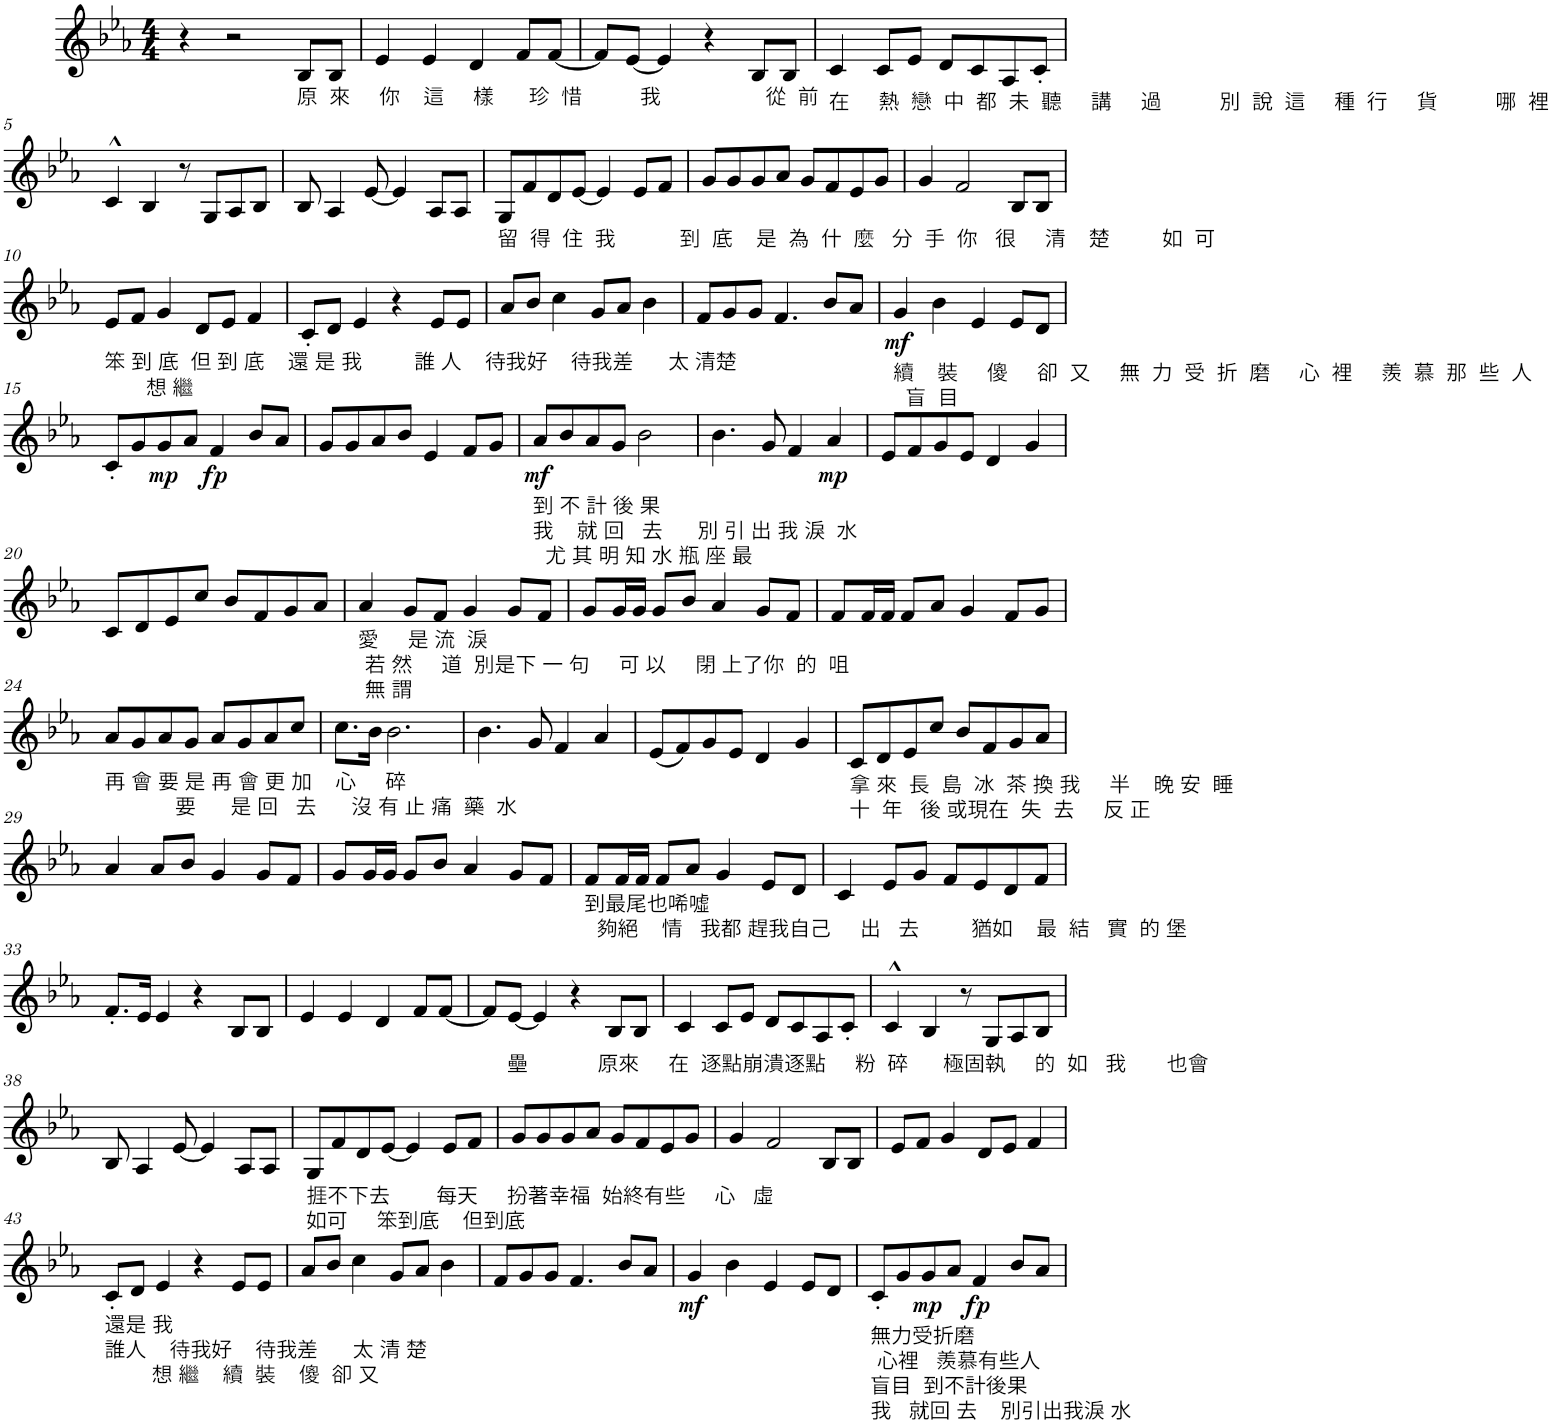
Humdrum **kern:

**kern	**dynam
*part1	*part1
*staff1	*staff1
*I"Voice	*
*I'V	*
*clefG2	*
*k[b-e-a-]	*
*M4/4	*
=1	=1
4r	.
2r	.
!LO:TX:b:t=原  來     你    這     樣      珍  惜          我                  從  前	!
8B-/L	.
8B-/J	.
=2	=2
4e-/	.
4e-/	.
4d/	.
8f/L	.
[8f/J	.
=3	=3
8f/L]	.
[8e-/J	.
4e-/]	.
4r	.
8B-/L	.
8B-/J	.
=4	=4
!LO:TX:b:t=在     熱  戀  中  都  未  聽     講     過          別  說  這     種  行     貨          哪  裡	!
4c/	.
8c/L	.
8e-/J	.
8d/L	.
8c/	.
8A-/	.
8c'/J	.
!!LO:LB:g=z
=5	=5
4c^^/	.
4B-/	.
8r	.
8G/L	.
8A-/	.
8B-/J	.
=6	=6
8B-/	.
4A-/	.
[8e-/	.
4e-/]	.
8A-/L	.
8A-/J	.
=7	=7
!LO:TX:b:t=留  得  住  我           到  底    是  為  什  麼   分  手  你   很     清    楚         如  可	!
8G/L	.
8f/	.
8d/	.
[8e-/J	.
4e-/]	.
8e-/L	.
8f/J	.
=8	=8
8g/L	.
8g/	.
8g/	.
8a-/J	.
8g/L	.
8f/	.
8e-/	.
8g/J	.
=9	=9
4g/	.
2f/	.
8B-/L	.
8B-/J	.
!!LO:LB:g=z
=10	=10
!LO:TX:b:t=笨 到 底  但 到 底    還 是 我         誰 人    待我好    待我差      太 清楚	!
!LO:TX:b:t=想 繼	!
8e-/L	.
8f/J	.
4g/	.
8d/L	.
8e-/J	.
4f/	.
=11	=11
8c'/L	.
8d/J	.
4e-/	.
4r	.
8e-/L	.
8e-/J	.
=12	=12
8a-/L	.
8b-/J	.
4cc\	.
8g/L	.
8a-/J	.
4b-\	.
=13	=13
8f/L	.
8g/	.
8g/J	.
4.f/	.
8b-/L	.
8a-/J	.
=14	=14
!LO:TX:b:t=續    裝     傻     卻  又     無  力  受  折  磨     心  裡     羨  慕  那  些  人	!
!LO:TX:b:t=盲  目	!
!	!LO:DY:b
4g/	mf
4b-\	.
4e-/	.
8e-/L	.
8d/J	.
!!LO:LB:g=z
=15	=15
8c'/L	.
8g/	.
!	!LO:DY:b
8g/	mp
8a-/J	.
!	!LO:DY:b
4f/	fp
8b-/L	.
8a-/J	.
=16	=16
8g/L	.
8g/	.
8a-/	.
8b-/J	.
4e-/	.
8f/L	.
8g/J	.
=17	=17
!LO:TX:b:t=到 不 計 後 果	!
!LO:TX:b:t=我    就 回   去      別 引 出 我 淚  水	!
!LO:TX:b:t=尤 其 明 知 水 瓶 座 最	!
!	!LO:DY:b
8a-/L	mf
8b-/	.
8a-/	.
8g/J	.
2b-\	.
=18	=18
4.b-\	.
8g/	.
4f/	.
!	!LO:DY:b
4a-/	mp
=19	=19
8e-/L	.
8f/	.
8g/	.
8e-/J	.
4d/	.
4g/	.
!!LO:LB:g=z
=20	=20
8c/L	.
8d/	.
8e-/	.
8cc/J	.
8b-/L	.
8f/	.
8g/	.
8a-/J	.
=21	=21
!LO:TX:b:t=愛     是 流  淚	!
!LO:TX:b:t=若 然     道  別是下 一 句     可 以     閉 上了你  的  咀	!
!LO:TX:b:t=無 謂	!
4a-/	.
8g/L	.
8f/J	.
4g/	.
8g/L	.
8f/J	.
=22	=22
8g/L	.
16g/L	.
16g/JJ	.
8g/L	.
8b-/J	.
4a-/	.
8g/L	.
8f/J	.
=23	=23
8f/L	.
16f/L	.
16f/JJ	.
8f/L	.
8a-/J	.
4g/	.
8f/L	.
8g/J	.
!!LO:LB:g=z
=24	=24
!LO:TX:b:t=再 會 要 是 再 會 更 加    心     碎	!
!LO:TX:b:t=要      是 回   去      沒 有 止 痛  藥  水	!
8a-/L	.
8g/	.
8a-/	.
8g/J	.
8a-/L	.
8g/	.
8a-/	.
8cc/J	.
=25	=25
8.cc\L	.
16b-\Jk	.
2.b-\	.
=26	=26
4.b-\	.
8g/	.
4f/	.
4a-/	.
=27	=27
(<8e-/L	.
8f/)	.
8g/	.
8e-/J	.
4d/	.
4g/	.
=28	=28
!LO:TX:b:t=拿 來  長  島  冰  茶 換 我     半    晚 安  睡	!
!LO:TX:b:t=十  年   後 或現在  失  去     反 正	!
8c/L	.
8d/	.
8e-/	.
8cc/J	.
8b-/L	.
8f/	.
8g/	.
8a-/J	.
!!LO:LB:g=z
=29	=29
4a-/	.
8a-/L	.
8b-/J	.
4g/	.
8g/L	.
8f/J	.
=30	=30
8g/L	.
16g/L	.
16g/JJ	.
8g/L	.
8b-/J	.
4a-/	.
8g/L	.
8f/J	.
=31	=31
!LO:TX:b:t=到最尾也唏噓	!
!LO:TX:b:t=夠絕    情   我都 趕我自己     出   去         猶如    最  結   實  的 堡	!
8f/L	.
16f/L	.
16f/JJ	.
8f/L	.
8a-/J	.
4g/	.
8e-/L	.
8d/J	.
=32	=32
4c/	.
8e-/L	.
8g/J	.
8f/L	.
8e-/	.
8d/	.
8f/J	.
!!LO:LB:g=z
=33	=33
8.f'/L	.
16e-/Jk	.
4e-/	.
4r	.
8B-/L	.
8B-/J	.
=34	=34
4e-/	.
4e-/	.
4d/	.
8f/L	.
[8f/J	.
=35	=35
8f/L]	.
!LO:TX:b:t=壘            原來     在  逐點崩潰逐點     粉  碎      極固執     的  如   我       也會	!
[8e-/J	.
4e-/]	.
4r	.
8B-/L	.
8B-/J	.
=36	=36
4c/	.
8c/L	.
8e-/J	.
8d/L	.
8c/	.
8A-/	.
8c'/J	.
=37	=37
4c^^/	.
4B-/	.
8r	.
8G/L	.
8A-/	.
8B-/J	.
!!LO:LB:g=z
=38	=38
8B-/	.
4A-/	.
[8e-/	.
4e-/]	.
8A-/L	.
8A-/J	.
=39	=39
!LO:TX:b:t=捱不下去        每天     扮著幸福  始終有些     心   虛	!
!LO:TX:b:t=如可     笨到底    但到底	!
8G/L	.
8f/	.
8d/	.
[8e-/J	.
4e-/]	.
8e-/L	.
8f/J	.
=40	=40
8g/L	.
8g/	.
8g/	.
8a-/J	.
8g/L	.
8f/	.
8e-/	.
8g/J	.
=41	=41
4g/	.
2f/	.
8B-/L	.
8B-/J	.
=42	=42
8e-/L	.
8f/J	.
4g/	.
8d/L	.
8e-/J	.
4f/	.
!!LO:LB:g=z
=43	=43
!LO:TX:b:t=還是 我	!
!LO:TX:b:t=誰人    待我好    待我差      太 清 楚	!
!LO:TX:b:t=想 繼    續  裝    傻  卻 又	!
8c'/L	.
8d/J	.
4e-/	.
4r	.
8e-/L	.
8e-/J	.
=44	=44
8a-/L	.
8b-/J	.
4cc\	.
8g/L	.
8a-/J	.
4b-\	.
=45	=45
8f/L	.
8g/	.
8g/J	.
4.f/	.
8b-/L	.
8a-/J	.
=46	=46
!	!LO:DY:b
4g/	mf
4b-\	.
4e-/	.
8e-/L	.
8d/J	.
=47	=47
!LO:TX:b:t=無力受折磨	!
!LO:TX:b:t=心裡   羨慕有些人	!
!LO:TX:b:t=盲目  到不計後果	!
!LO:TX:b:t=我   就回 去    別引出我淚 水	!
8c'/L	.
8g/	.
!	!LO:DY:b
8g/	mp
8a-/J	.
!	!LO:DY:b
4f/	fp
8b-/L	.
8a-/J	.
=	=
*-	*-
